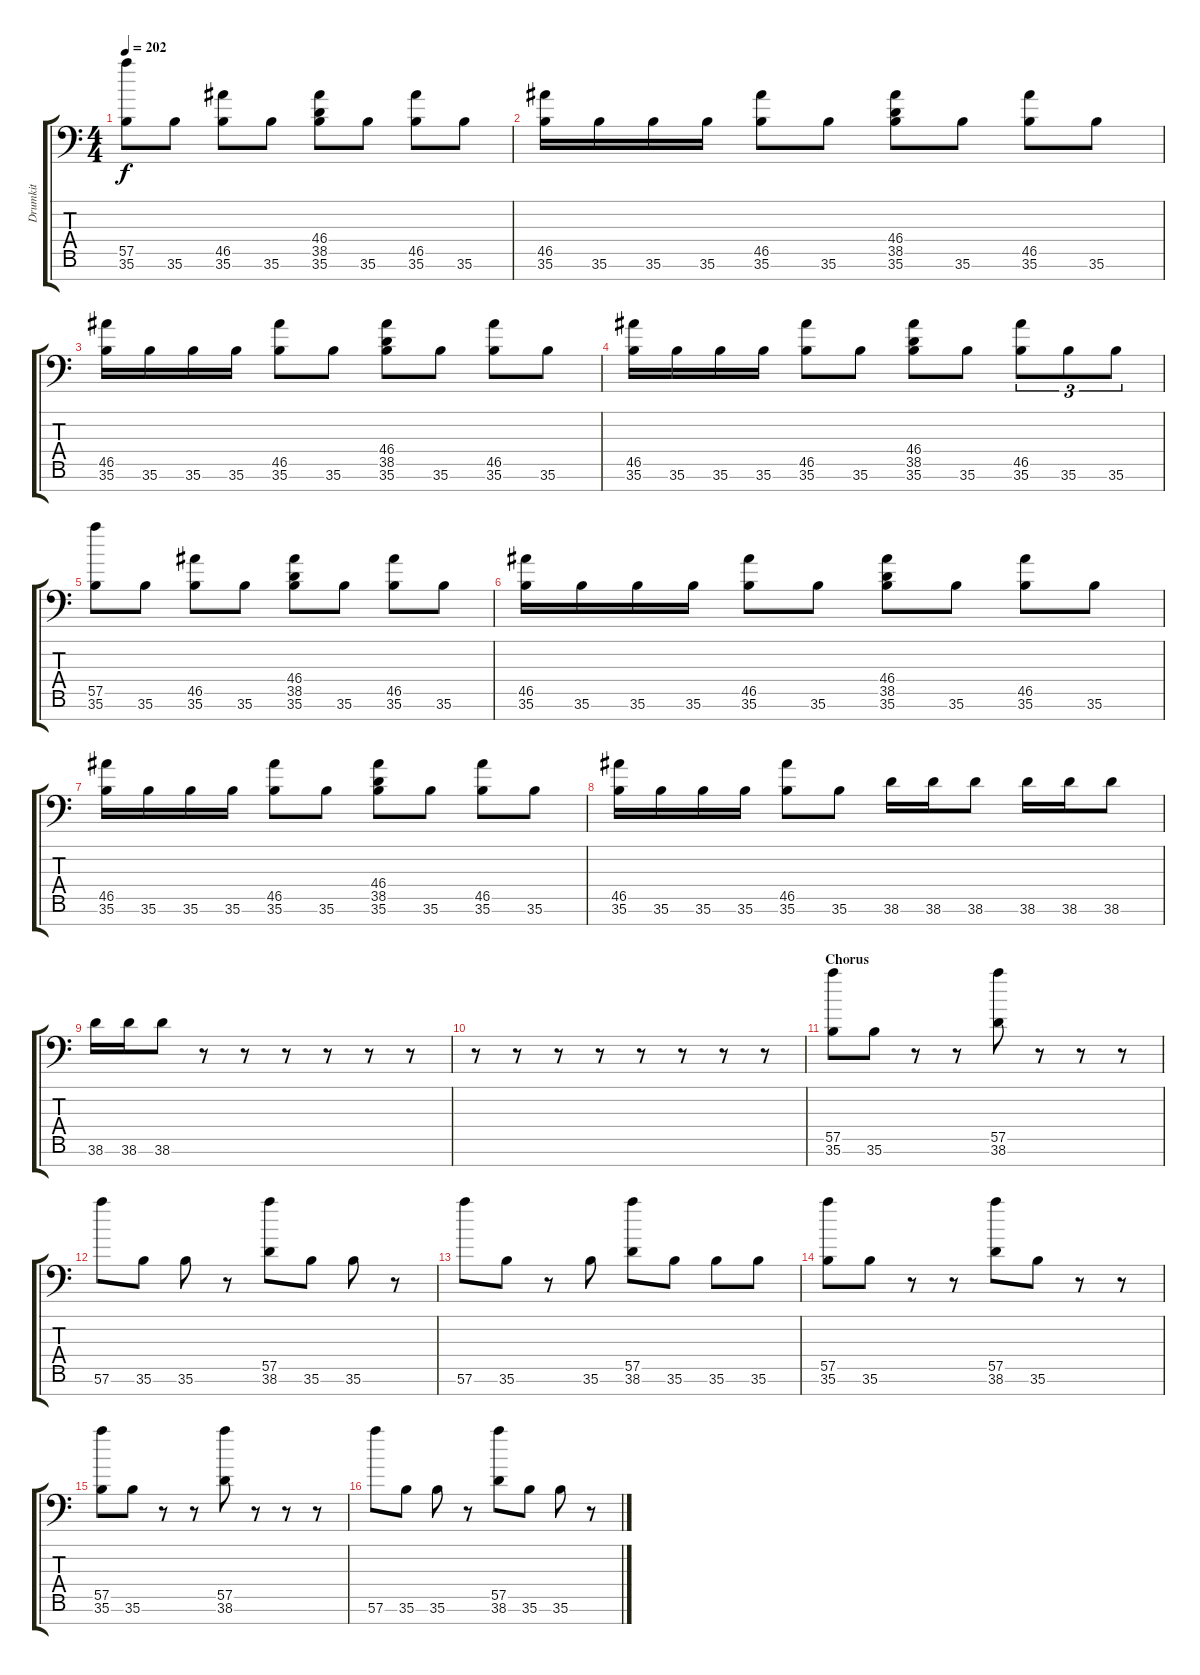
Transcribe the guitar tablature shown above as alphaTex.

\track ("Drumkit" "Drumkit") {instrument acousticgrandpiano}
\staff {score tabs}
\tuning (C-1 C-1 C-1 C-1 C-1 C-1 C-1) {hide}
\ts (4 4)
\tempo 202
\clef f4
\ks c
(57.5 35.6).8{dy f} 35.6.8 (46.5 35.6).8 35.6.8 (46.4 38.5 35.6).8 35.6.8 (46.5 35.6).8 35.6.8 |
(46.5 35.6).16 35.6.16 35.6.16 35.6.16 (46.5 35.6).8 35.6.8 (46.4 38.5 35.6).8 35.6.8 (46.5 35.6).8 35.6.8 |
(46.5 35.6).16 35.6.16 35.6.16 35.6.16 (46.5 35.6).8 35.6.8 (46.4 38.5 35.6).8 35.6.8 (46.5 35.6).8 35.6.8 |
(46.5 35.6).16 35.6.16 35.6.16 35.6.16 (46.5 35.6).8 35.6.8 (46.4 38.5 35.6).8 35.6.8 (46.5 35.6).8{tu (3 2)} 35.6.8{tu (3 2)} 35.6.8{tu (3 2)} |
(57.5 35.6).8 35.6.8 (46.5 35.6).8 35.6.8 (46.4 38.5 35.6).8 35.6.8 (46.5 35.6).8 35.6.8 |
(46.5 35.6).16 35.6.16 35.6.16 35.6.16 (46.5 35.6).8 35.6.8 (46.4 38.5 35.6).8 35.6.8 (46.5 35.6).8 35.6.8 |
(46.5 35.6).16 35.6.16 35.6.16 35.6.16 (46.5 35.6).8 35.6.8 (46.4 38.5 35.6).8 35.6.8 (46.5 35.6).8 35.6.8 |
(46.5 35.6).16 35.6.16 35.6.16 35.6.16 (46.5 35.6).8 35.6.8 38.6.16 38.6.16 38.6.8 38.6.16 38.6.16 38.6.8 |
38.6.16 38.6.16 38.6.8 r.8 r.8 r.8 r.8 r.8 r.8 |
r.8 r.8 r.8 r.8 r.8 r.8 r.8 r.8 |
\section ("" "Chorus")
(57.5 35.6).8 35.6.8 r.8 r.8 (57.5 38.6).8 r.8 r.8 r.8 |
57.6.8 35.6.8 35.6.8 r.8 (57.5 38.6).8 35.6.8 35.6.8 r.8 |
57.6.8 35.6.8 r.8 35.6.8 (57.5 38.6).8 35.6.8 35.6.8 35.6.8 |
(57.5 35.6).8 35.6.8 r.8 r.8 (57.5 38.6).8 35.6.8 r.8 r.8 |
(57.5 35.6).8 35.6.8 r.8 r.8 (57.5 38.6).8 r.8 r.8 r.8 |
57.6.8 35.6.8 35.6.8 r.8 (57.5 38.6).8 35.6.8 35.6.8 r.8
